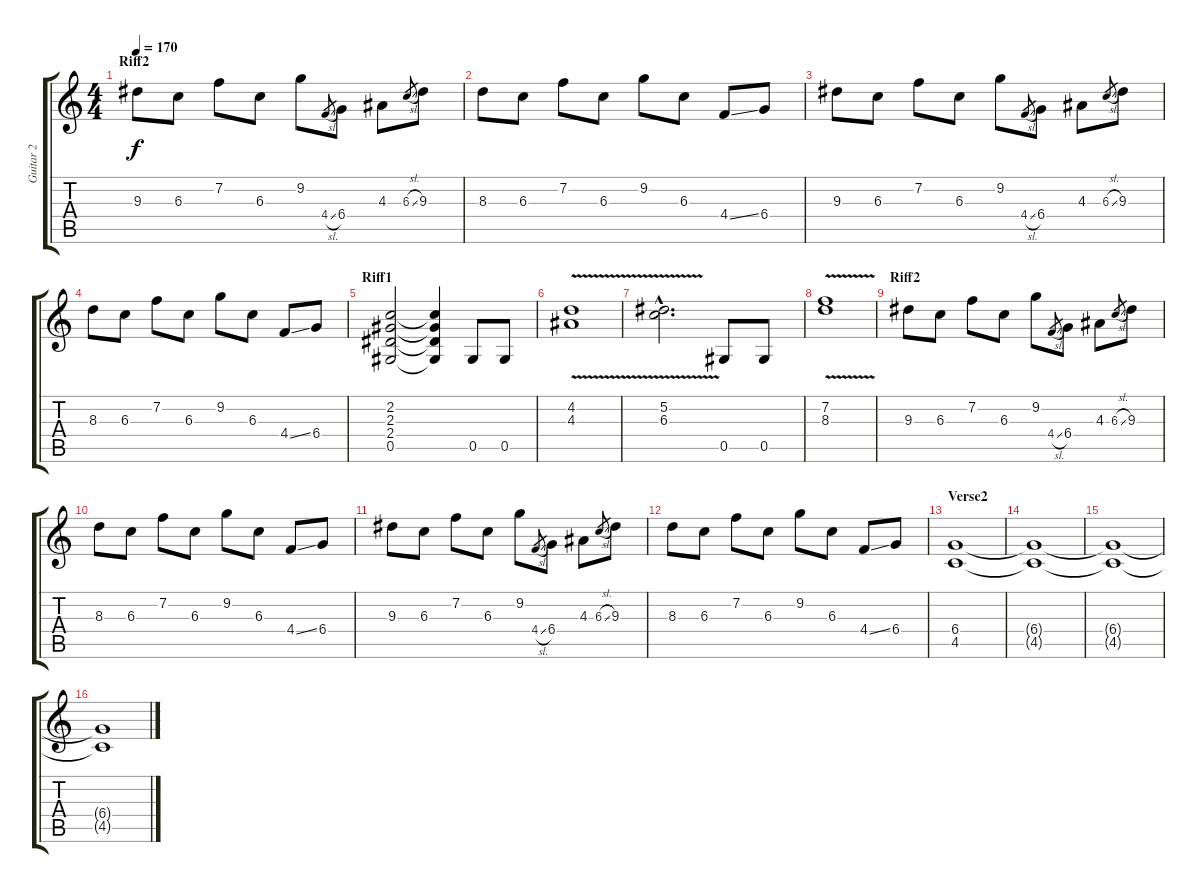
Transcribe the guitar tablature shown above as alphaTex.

\track ("Guitar 2" "Guitar 2") {instrument distortionguitar}
\staff {score tabs}
\tuning (Eb4 Bb3 Gb3 Db3 Ab2 Eb2) {hide}
\ts (4 4)
\section ("" "Riff2")
\tempo 170
\clef g2
\ks c
9.3.8{dy f} 6.3.8 7.2.8 6.3.8 9.2.8 4.4{sl}.8{gr} 6.4.8 4.3.8 6.3{sl}.8{gr} 9.3.8 |
8.3.8 6.3.8 7.2.8 6.3.8 9.2.8 6.3.8 4.4{ss}.8 6.4.8 |
9.3.8 6.3.8 7.2.8 6.3.8 9.2.8 4.4{sl}.8{gr} 6.4.8 4.3.8 6.3{sl}.8{gr} 9.3.8 |
8.3.8 6.3.8 7.2.8 6.3.8 9.2.8 6.3.8 4.4{ss}.8 6.4.8 |
\section ("" "Riff1")
(2.2 2.3 2.4 0.5).2 (2.2{t} 2.3{t} 2.4{t} 0.5{t}).4 0.5.8 0.5.8 |
(4.2{v} 4.3{v}).1 |
(5.2{v hac} 6.3{v hac}).2{d} 0.5.8 0.5.8 |
(7.2{v} 8.3{v}).1 |
\section ("" "Riff2")
9.3.8 6.3.8 7.2.8 6.3.8 9.2.8 4.4{sl}.8{gr} 6.4.8 4.3.8 6.3{sl}.8{gr} 9.3.8 |
8.3.8 6.3.8 7.2.8 6.3.8 9.2.8 6.3.8 4.4{ss}.8 6.4.8 |
9.3.8 6.3.8 7.2.8 6.3.8 9.2.8 4.4{sl}.8{gr} 6.4.8 4.3.8 6.3{sl}.8{gr} 9.3.8 |
8.3.8 6.3.8 7.2.8 6.3.8 9.2.8 6.3.8 4.4{ss}.8 6.4.8 |
\section ("" "Verse2")
(6.4 4.5).1 |
(6.4{t} 4.5{t}).1 |
(6.4{t} 4.5{t}).1 |
(6.4{t} 4.5{t}).1
